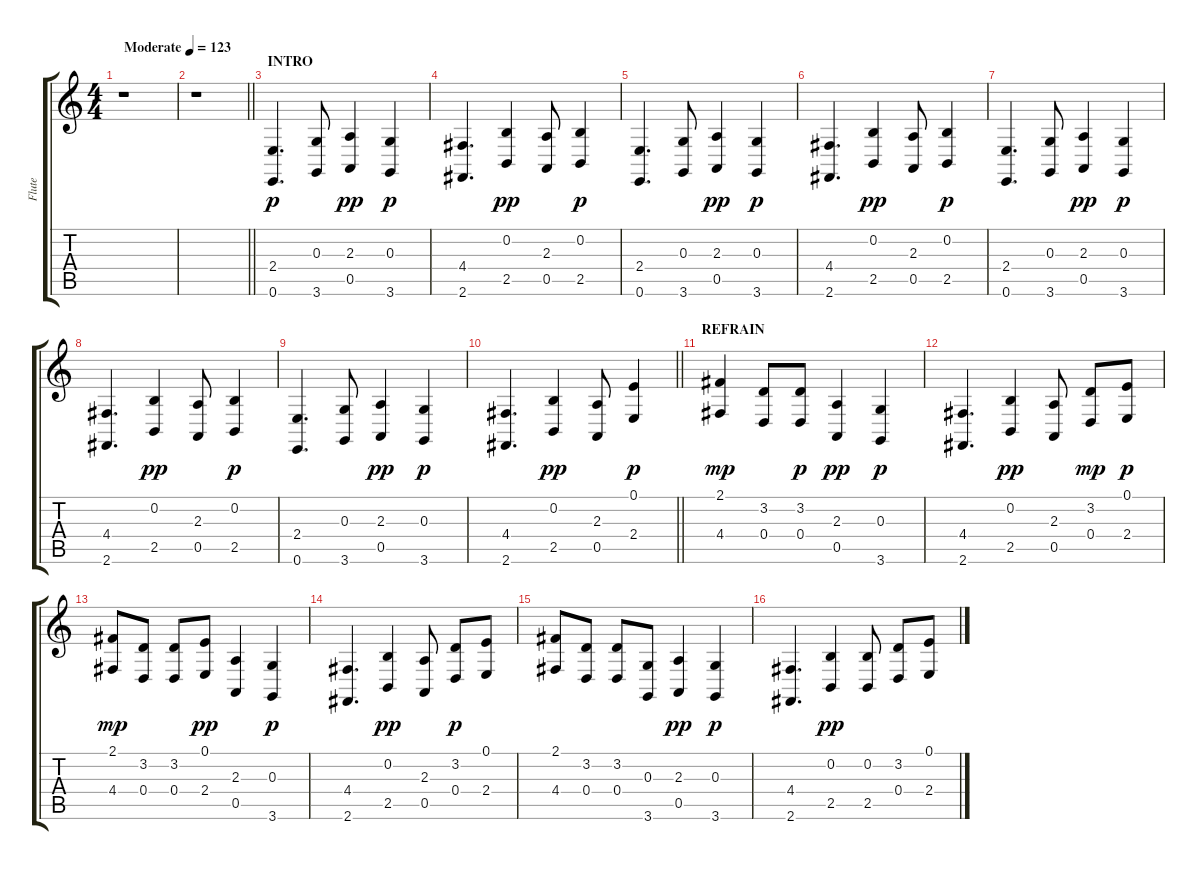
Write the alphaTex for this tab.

\track ("Flute" "Flute") {instrument flute}
\staff {score tabs}
\tuning (E4 B3 G3 D3 A2 E2) {hide}
\ts (4 4)
\tempo (123 "Moderate")
\clef g2
\ks c
r.1{dy p instrument flute} |
\barLineRight lightlight
r.1 |
\section ("" "INTRO")
(2.4 0.6).4{d} (0.3 3.6).8 (2.3 0.5).4{dy pp} (0.3 3.6).4{dy p} |
(4.4 2.6).4{d} (0.2 2.5).4{dy pp} (2.3 0.5).8 (0.2 2.5).4{dy p} |
(2.4 0.6).4{d} (0.3 3.6).8 (2.3 0.5).4{dy pp} (0.3 3.6).4{dy p} |
(4.4 2.6).4{d} (0.2 2.5).4{dy pp} (2.3 0.5).8 (0.2 2.5).4{dy p} |
(2.4 0.6).4{d} (0.3 3.6).8 (2.3 0.5).4{dy pp} (0.3 3.6).4{dy p} |
(4.4 2.6).4{d} (0.2 2.5).4{dy pp} (2.3 0.5).8 (0.2 2.5).4{dy p} |
(2.4 0.6).4{d} (0.3 3.6).8 (2.3 0.5).4{dy pp} (0.3 3.6).4{dy p} |
\barLineRight lightlight
(4.4 2.6).4{d} (0.2 2.5).4{dy pp} (2.3 0.5).8 (0.1 2.4).4{dy p} |
\section ("" "REFRAIN")
(2.1 4.4).4{dy mp} (3.2 0.4).8 (3.2 0.4).8{dy p} (2.3 0.5).4{dy pp} (0.3 3.6).4{dy p} |
(4.4 2.6).4{d} (0.2 2.5).4{dy pp} (2.3 0.5).8 (3.2 0.4).8{dy mp} (0.1 2.4).8{dy p} |
(2.1 4.4).8{dy mp} (3.2 0.4).8 (3.2 0.4).8 (0.1 2.4).8{dy pp} (2.3 0.5).4 (0.3 3.6).4{dy p} |
(4.4 2.6).4{d} (0.2 2.5).4{dy pp} (2.3 0.5).8 (3.2 0.4).8{dy p} (0.1 2.4).8 |
(2.1 4.4).8 (3.2 0.4).8 (3.2 0.4).8 (0.3 3.6).8 (2.3 0.5).4{dy pp} (0.3 3.6).4{dy p} |
(4.4 2.6).4{d} (0.2 2.5).4{dy pp} (0.2 2.5).8 (3.2 0.4).8 (0.1 2.4).8
